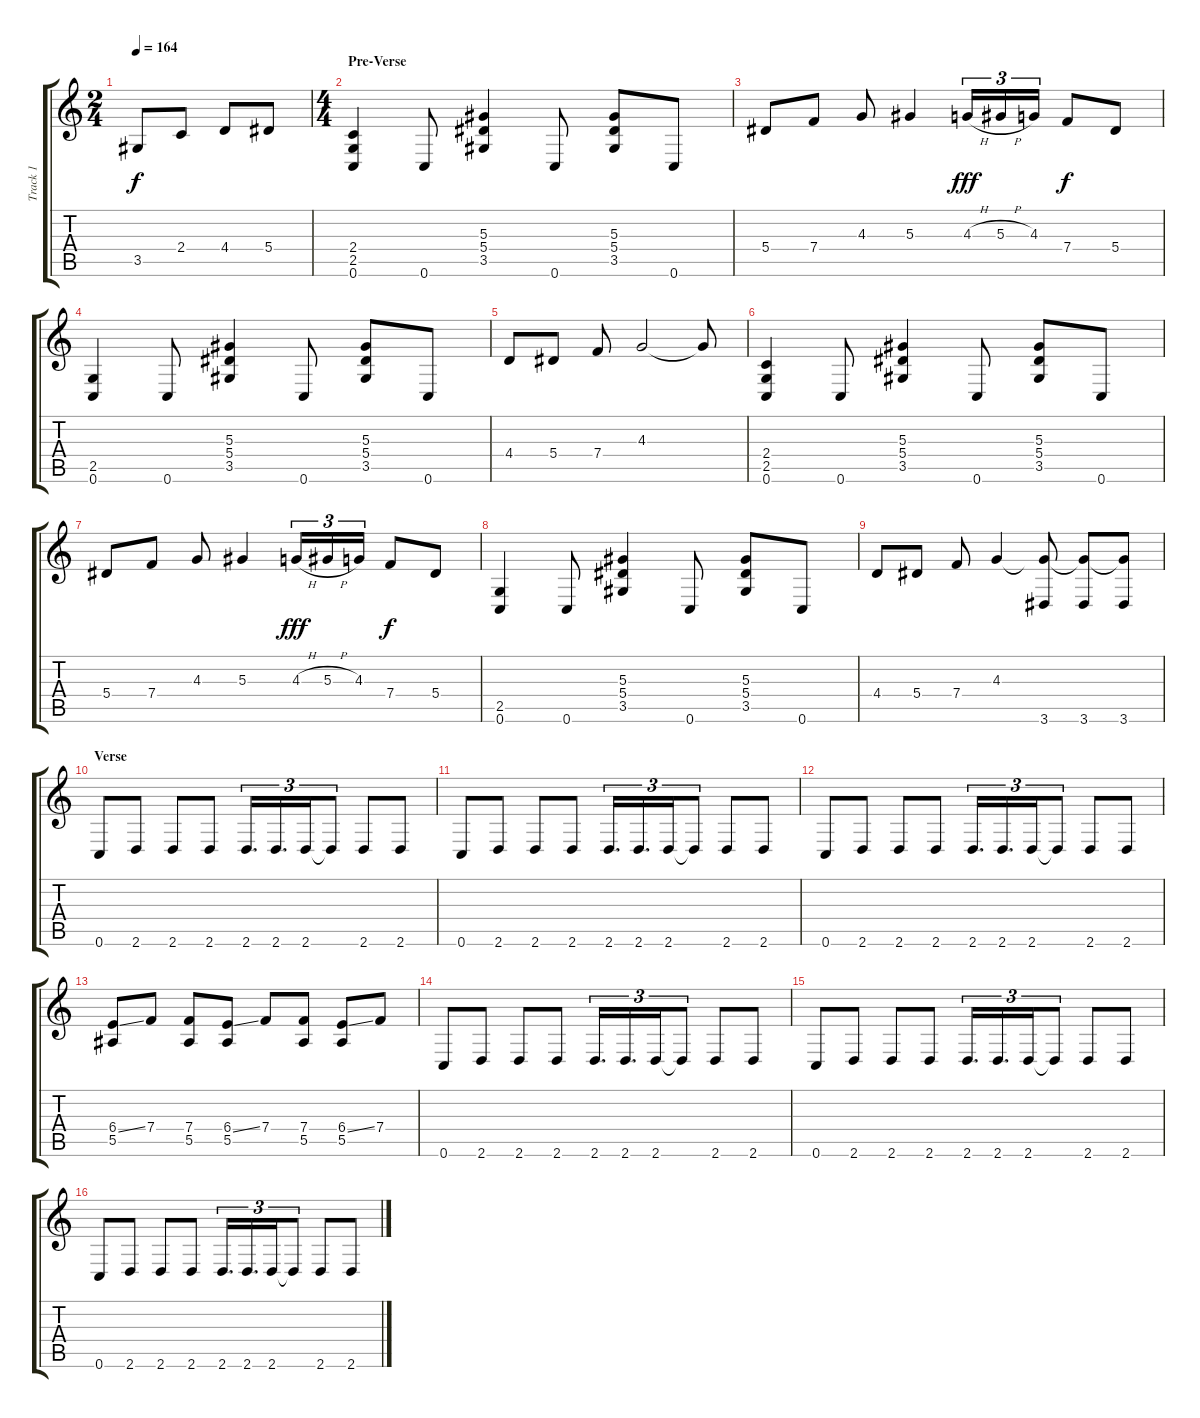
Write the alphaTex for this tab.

\track ("Track 1" "Track 1") {instrument overdrivenguitar}
\staff {score tabs}
\tuning (C4 G3 Eb3 Bb2 F2 C2) {hide}
\ts (2 4)
\tempo 164
\clef g2
\ks c
3.5.8{dy f} 2.4.8 4.4.8 5.4.8 |
\ts (4 4)
\section ("" "Pre-Verse")
(2.4 2.5 0.6).4 0.6.8 (5.3 5.4 3.5).4 0.6.8 (5.3 5.4 3.5).8 0.6.8 |
5.4.8 7.4.8 4.3.8 5.3.4 4.3{h}.16{tu (3 2) dy fff} 5.3{h}.16{tu (3 2)} 4.3.16{tu (3 2)} 7.4.8{dy f} 5.4.8 |
(2.5 0.6).4 0.6.8 (5.3 5.4 3.5).4 0.6.8 (5.3 5.4 3.5).8 0.6.8 |
4.4.8 5.4.8 7.4.8 4.3.2 4.3{t}.8 |
(2.4 2.5 0.6).4 0.6.8 (5.3 5.4 3.5).4 0.6.8 (5.3 5.4 3.5).8 0.6.8 |
5.4.8 7.4.8 4.3.8 5.3.4 4.3{h}.16{tu (3 2) dy fff} 5.3{h}.16{tu (3 2)} 4.3.16{tu (3 2)} 7.4.8{dy f} 5.4.8 |
(2.5 0.6).4 0.6.8 (5.3 5.4 3.5).4 0.6.8 (5.3 5.4 3.5).8 0.6.8 |
4.4.8 5.4.8 7.4.8 4.3.4 (4.3{t} 3.6).8 (4.3{t} 3.6).8 (4.3{t} 3.6).8 |
\section ("" "Verse")
0.6.8 2.6.8 2.6.8 2.6.8 2.6.16{d tu (3 2)} 2.6.16{d tu (3 2)} 2.6.16{tu (3 2)} 2.6{t}.8{tu (3 2)} 2.6.8 2.6.8 |
0.6.8 2.6.8 2.6.8 2.6.8 2.6.16{d tu (3 2)} 2.6.16{d tu (3 2)} 2.6.16{tu (3 2)} 2.6{t}.8{tu (3 2)} 2.6.8 2.6.8 |
0.6.8 2.6.8 2.6.8 2.6.8 2.6.16{d tu (3 2)} 2.6.16{d tu (3 2)} 2.6.16{tu (3 2)} 2.6{t}.8{tu (3 2)} 2.6.8 2.6.8 |
(6.4{ss} 5.5).8 7.4.8 (7.4 5.5).8 (6.4{ss} 5.5).8 7.4.8 (7.4 5.5).8 (6.4{ss} 5.5).8 7.4.8 |
0.6.8 2.6.8 2.6.8 2.6.8 2.6.16{d tu (3 2)} 2.6.16{d tu (3 2)} 2.6.16{tu (3 2)} 2.6{t}.8{tu (3 2)} 2.6.8 2.6.8 |
0.6.8 2.6.8 2.6.8 2.6.8 2.6.16{d tu (3 2)} 2.6.16{d tu (3 2)} 2.6.16{tu (3 2)} 2.6{t}.8{tu (3 2)} 2.6.8 2.6.8 |
0.6.8 2.6.8 2.6.8 2.6.8 2.6.16{d tu (3 2)} 2.6.16{d tu (3 2)} 2.6.16{tu (3 2)} 2.6{t}.8{tu (3 2)} 2.6.8 2.6.8
